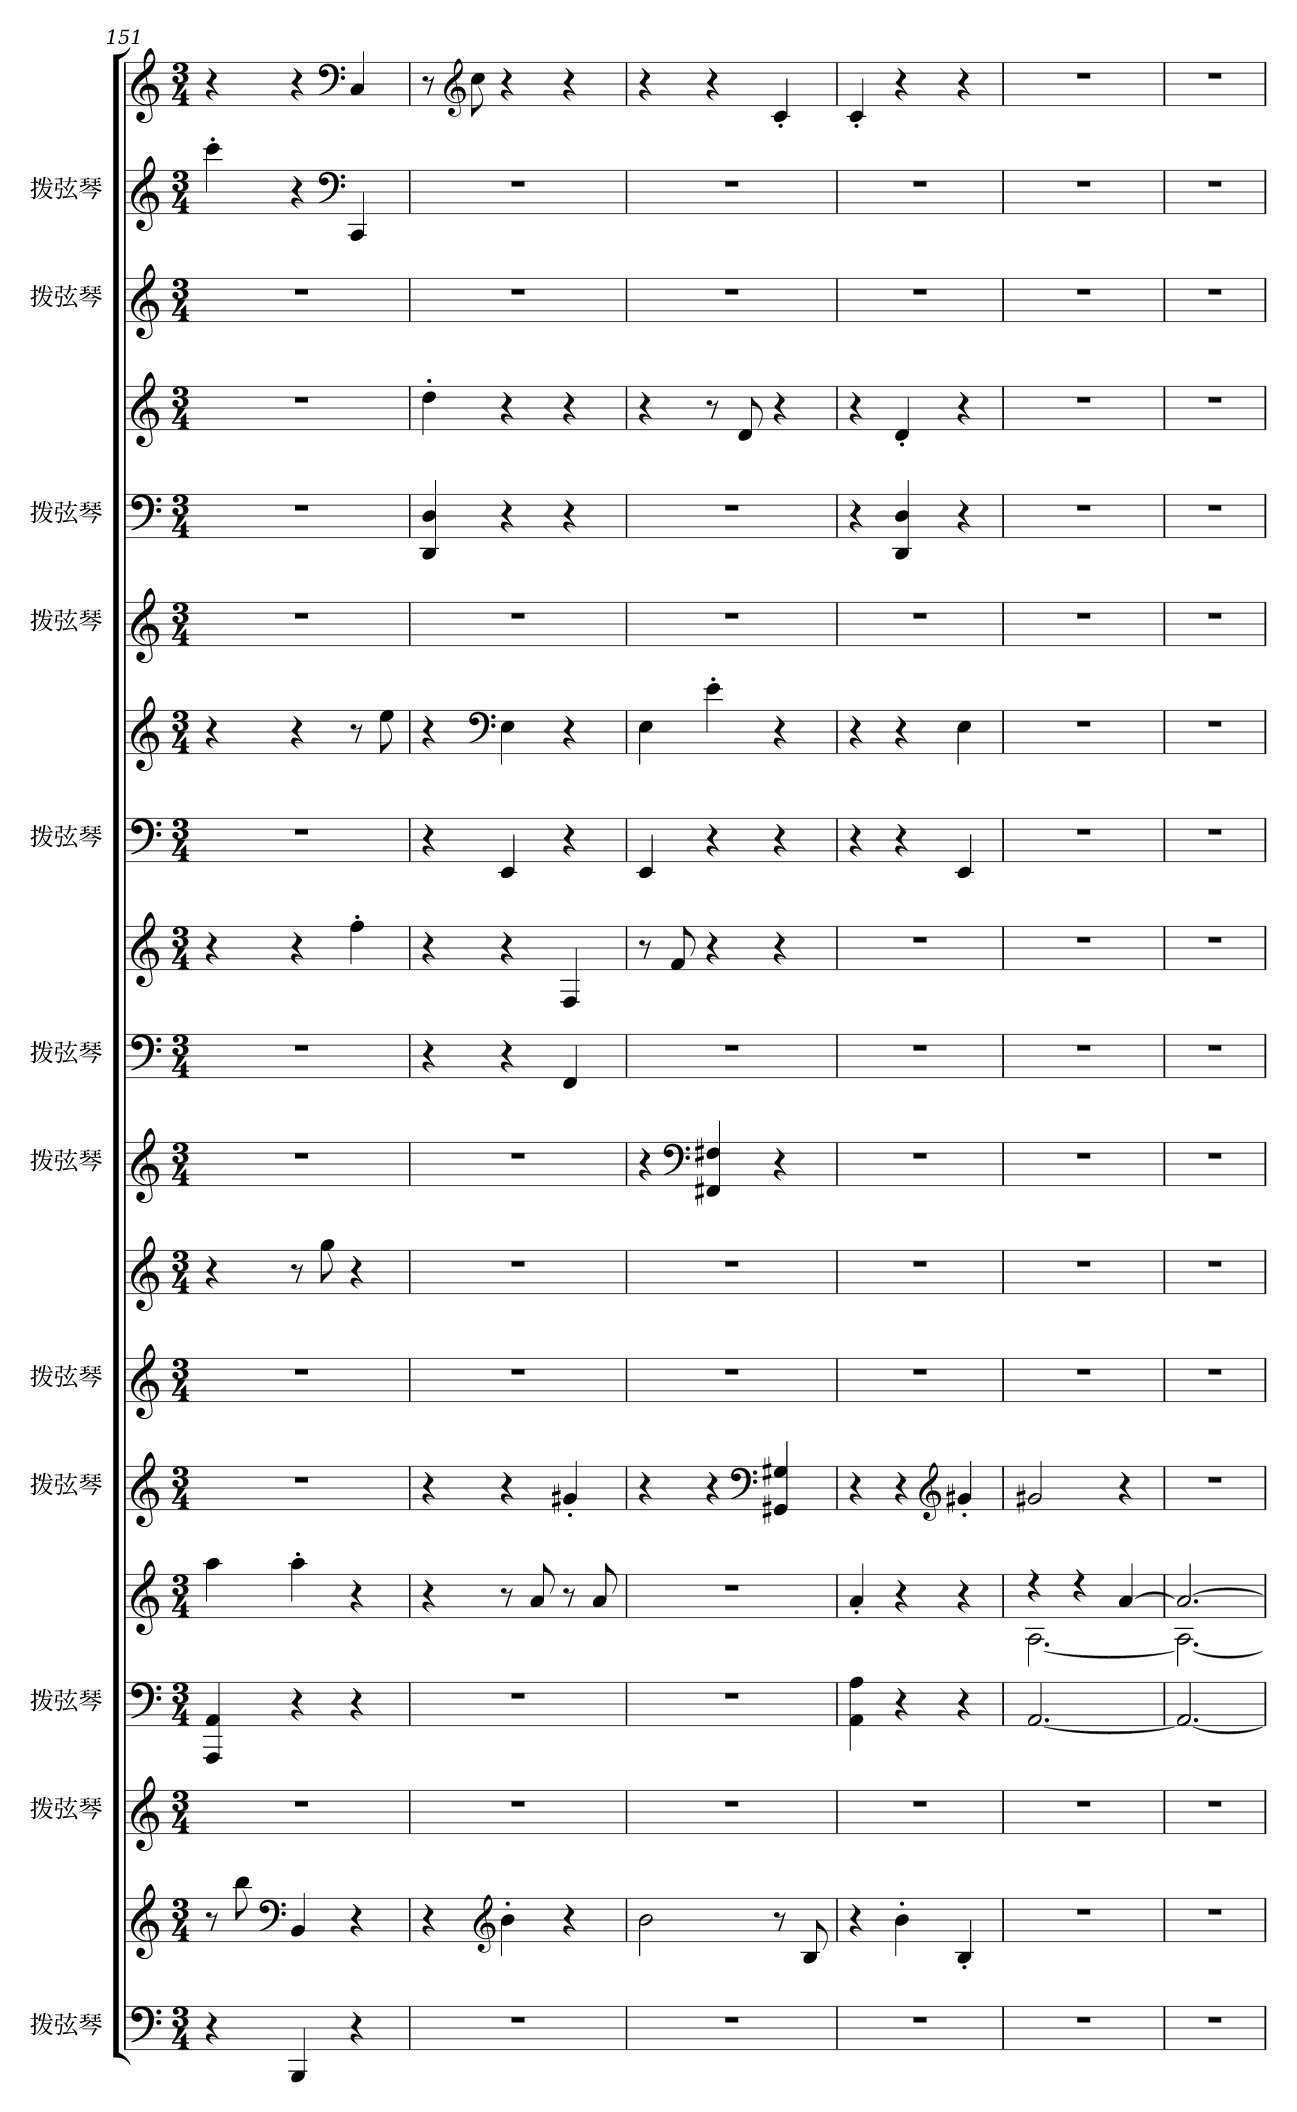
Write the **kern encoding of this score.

**kern	**kern	**kern	**kern	**kern	**kern	**kern	**kern	**kern	**kern	**kern	**kern	**kern	**kern	**kern	**kern	**kern	**kern	**kern
*part12	*part12	*part11	*part10	*part10	*part9	*part8	*part8	*part7	*part6	*part6	*part5	*part5	*part4	*part3	*part3	*part2	*part1	*part1
*staff19	*staff18	*staff17	*staff16	*staff15	*staff14	*staff13	*staff12	*staff11	*staff10	*staff9	*staff8	*staff7	*staff6	*staff5	*staff4	*staff3	*staff2	*staff1
*I"拨弦琴	*	*I"拨弦琴	*I"拨弦琴	*	*I"拨弦琴	*I"拨弦琴	*	*I"拨弦琴	*I"拨弦琴	*	*I"拨弦琴	*	*I"拨弦琴	*I"拨弦琴	*	*I"拨弦琴	*I"拨弦琴	*
*clefF4	*clefG2	*clefG2	*clefF4	*clefG2	*clefG2	*clefG2	*clefG2	*clefG2	*clefF4	*clefG2	*clefF4	*clefG2	*clefG2	*clefF4	*clefG2	*clefG2	*clefG2	*clefG2
*k[]	*k[]	*k[]	*k[]	*k[]	*k[]	*k[]	*k[]	*k[]	*k[]	*k[]	*k[]	*k[]	*k[]	*k[]	*k[]	*k[]	*k[]	*k[]
*M3/4	*M3/4	*M3/4	*M3/4	*M3/4	*M3/4	*M3/4	*M3/4	*M3/4	*M3/4	*M3/4	*M3/4	*M3/4	*M3/4	*M3/4	*M3/4	*M3/4	*M3/4	*M3/4
=151	=151	=151	=151	=151	=151	=151	=151	=151	=151	=151	=151	=151	=151	=151	=151	=151	=151	=151
4r	8r	2.r	4AAA/ 4AA/	4aa\	2.r	2.r	4r	2.r	2.r	4r	2.r	4r	2.r	2.r	2.r	2.r	4ccc'\	4r
.	8bb\	.	.	.	.	.	.	.	.	.	.	.	.	.	.	.	.	.
*	*clefF4	*	*	*	*	*	*	*	*	*	*	*	*	*	*	*	*	*
4BBB/	4BB/	.	4r	4aa'\	.	.	8r	.	.	4r	.	4r	.	.	.	.	4r	4r
.	.	.	.	.	.	.	8gg\	.	.	.	.	.	.	.	.	.	.	.
*	*	*	*	*	*	*	*	*	*	*	*	*	*	*	*	*	*clefF4	*clefF4
4r	4r	.	4r	4r	.	.	4r	.	.	4ff'\	.	8r	.	.	.	.	4CC/	4C/
.	.	.	.	.	.	.	.	.	.	.	.	8ee\	.	.	.	.	.	.
!!LO:PB:g=z
=152	=152	=152	=152	=152	=152	=152	=152	=152	=152	=152	=152	=152	=152	=152	=152	=152	=152	=152
2.r	4r	2.r	2.r	4r	4r	2.r	2.r	2.r	4r	4r	4r	4r	2.r	4DD/ 4D/	4dd'\	2.r	2.r	8r
*	*	*	*	*	*	*	*	*	*	*	*	*	*	*	*	*	*	*clefG2
.	.	.	.	.	.	.	.	.	.	.	.	.	.	.	.	.	.	8cc\
*	*clefG2	*	*	*	*	*	*	*	*	*	*	*clefF4	*	*	*	*	*	*
.	4b'\	.	.	8r	4r	.	.	.	4r	4r	4EE/	4E\	.	4r	4r	.	.	4r
.	.	.	.	8a/	.	.	.	.	.	.	.	.	.	.	.	.	.	.
.	4r	.	.	8r	4g#X'/	.	.	.	4FF/	4F/	4r	4r	.	4r	4r	.	.	4r
.	.	.	.	8a/	.	.	.	.	.	.	.	.	.	.	.	.	.	.
=153	=153	=153	=153	=153	=153	=153	=153	=153	=153	=153	=153	=153	=153	=153	=153	=153	=153	=153
2.r	2b\	2.r	2.r	2.r	4r	2.r	2.r	4r	2.r	8r	4EE/	4E\	2.r	2.r	4r	2.r	2.r	4r
.	.	.	.	.	.	.	.	.	.	8f/	.	.	.	.	.	.	.	.
*	*	*	*	*	*	*	*	*clefF4	*	*	*	*	*	*	*	*	*	*
.	.	.	.	.	4r	.	.	4FF#X/ 4F#X/	.	4r	4r	4e'\	.	.	8r	.	.	4r
.	.	.	.	.	.	.	.	.	.	.	.	.	.	.	8d/	.	.	.
*	*	*	*	*	*clefF4	*	*	*	*	*	*	*	*	*	*	*	*	*
.	8r	.	.	.	4GG#X/ 4G#X/	.	.	4r	.	4r	4r	4r	.	.	4r	.	.	4c'/
.	8B/	.	.	.	.	.	.	.	.	.	.	.	.	.	.	.	.	.
=154	=154	=154	=154	=154	=154	=154	=154	=154	=154	=154	=154	=154	=154	=154	=154	=154	=154	=154
2.r	4r	2.r	4AA\ 4A\	4a'/	4r	2.r	2.r	2.r	2.r	2.r	4r	4r	2.r	4r	4r	2.r	2.r	4c'/
.	4b'\	.	4r	4r	4r	.	.	.	.	.	4r	4r	.	4DD/ 4D/	4d'/	.	.	4r
*	*	*	*	*	*clefG2	*	*	*	*	*	*	*	*	*	*	*	*	*
.	4B'/	.	4r	4r	4g#X'/	.	.	.	.	.	4EE/	4E\	.	4r	4r	.	.	4r
=155	=155	=155	=155	=155	=155	=155	=155	=155	=155	=155	=155	=155	=155	=155	=155	=155	=155	=155
*	*	*	*	*^	*	*	*	*	*	*	*	*	*	*	*	*	*	*
2.r	2.r	2.r	[2.AA/	4r	[2.A\	2g#X/	2.r	2.r	2.r	2.r	2.r	2.r	2.r	2.r	2.r	2.r	2.r	2.r	2.r
.	.	.	.	4r	.	.	.	.	.	.	.	.	.	.	.	.	.	.	.
.	.	.	.	[4a/	.	4r	.	.	.	.	.	.	.	.	.	.	.	.	.
=156	=156	=156	=156	=156	=156	=156	=156	=156	=156	=156	=156	=156	=156	=156	=156	=156	=156	=156	=156
2.r	2.r	2.r	2.AA/_	2.a/_	2.A\_	2.r	2.r	2.r	2.r	2.r	2.r	2.r	2.r	2.r	2.r	2.r	2.r	2.r	2.r
*	*	*	*	*v	*v	*	*	*	*	*	*	*	*	*	*	*	*	*	*
=	=	=	=	=	=	=	=	=	=	=	=	=	=	=	=	=	=	=
*-	*-	*-	*-	*-	*-	*-	*-	*-	*-	*-	*-	*-	*-	*-	*-	*-	*-	*-
